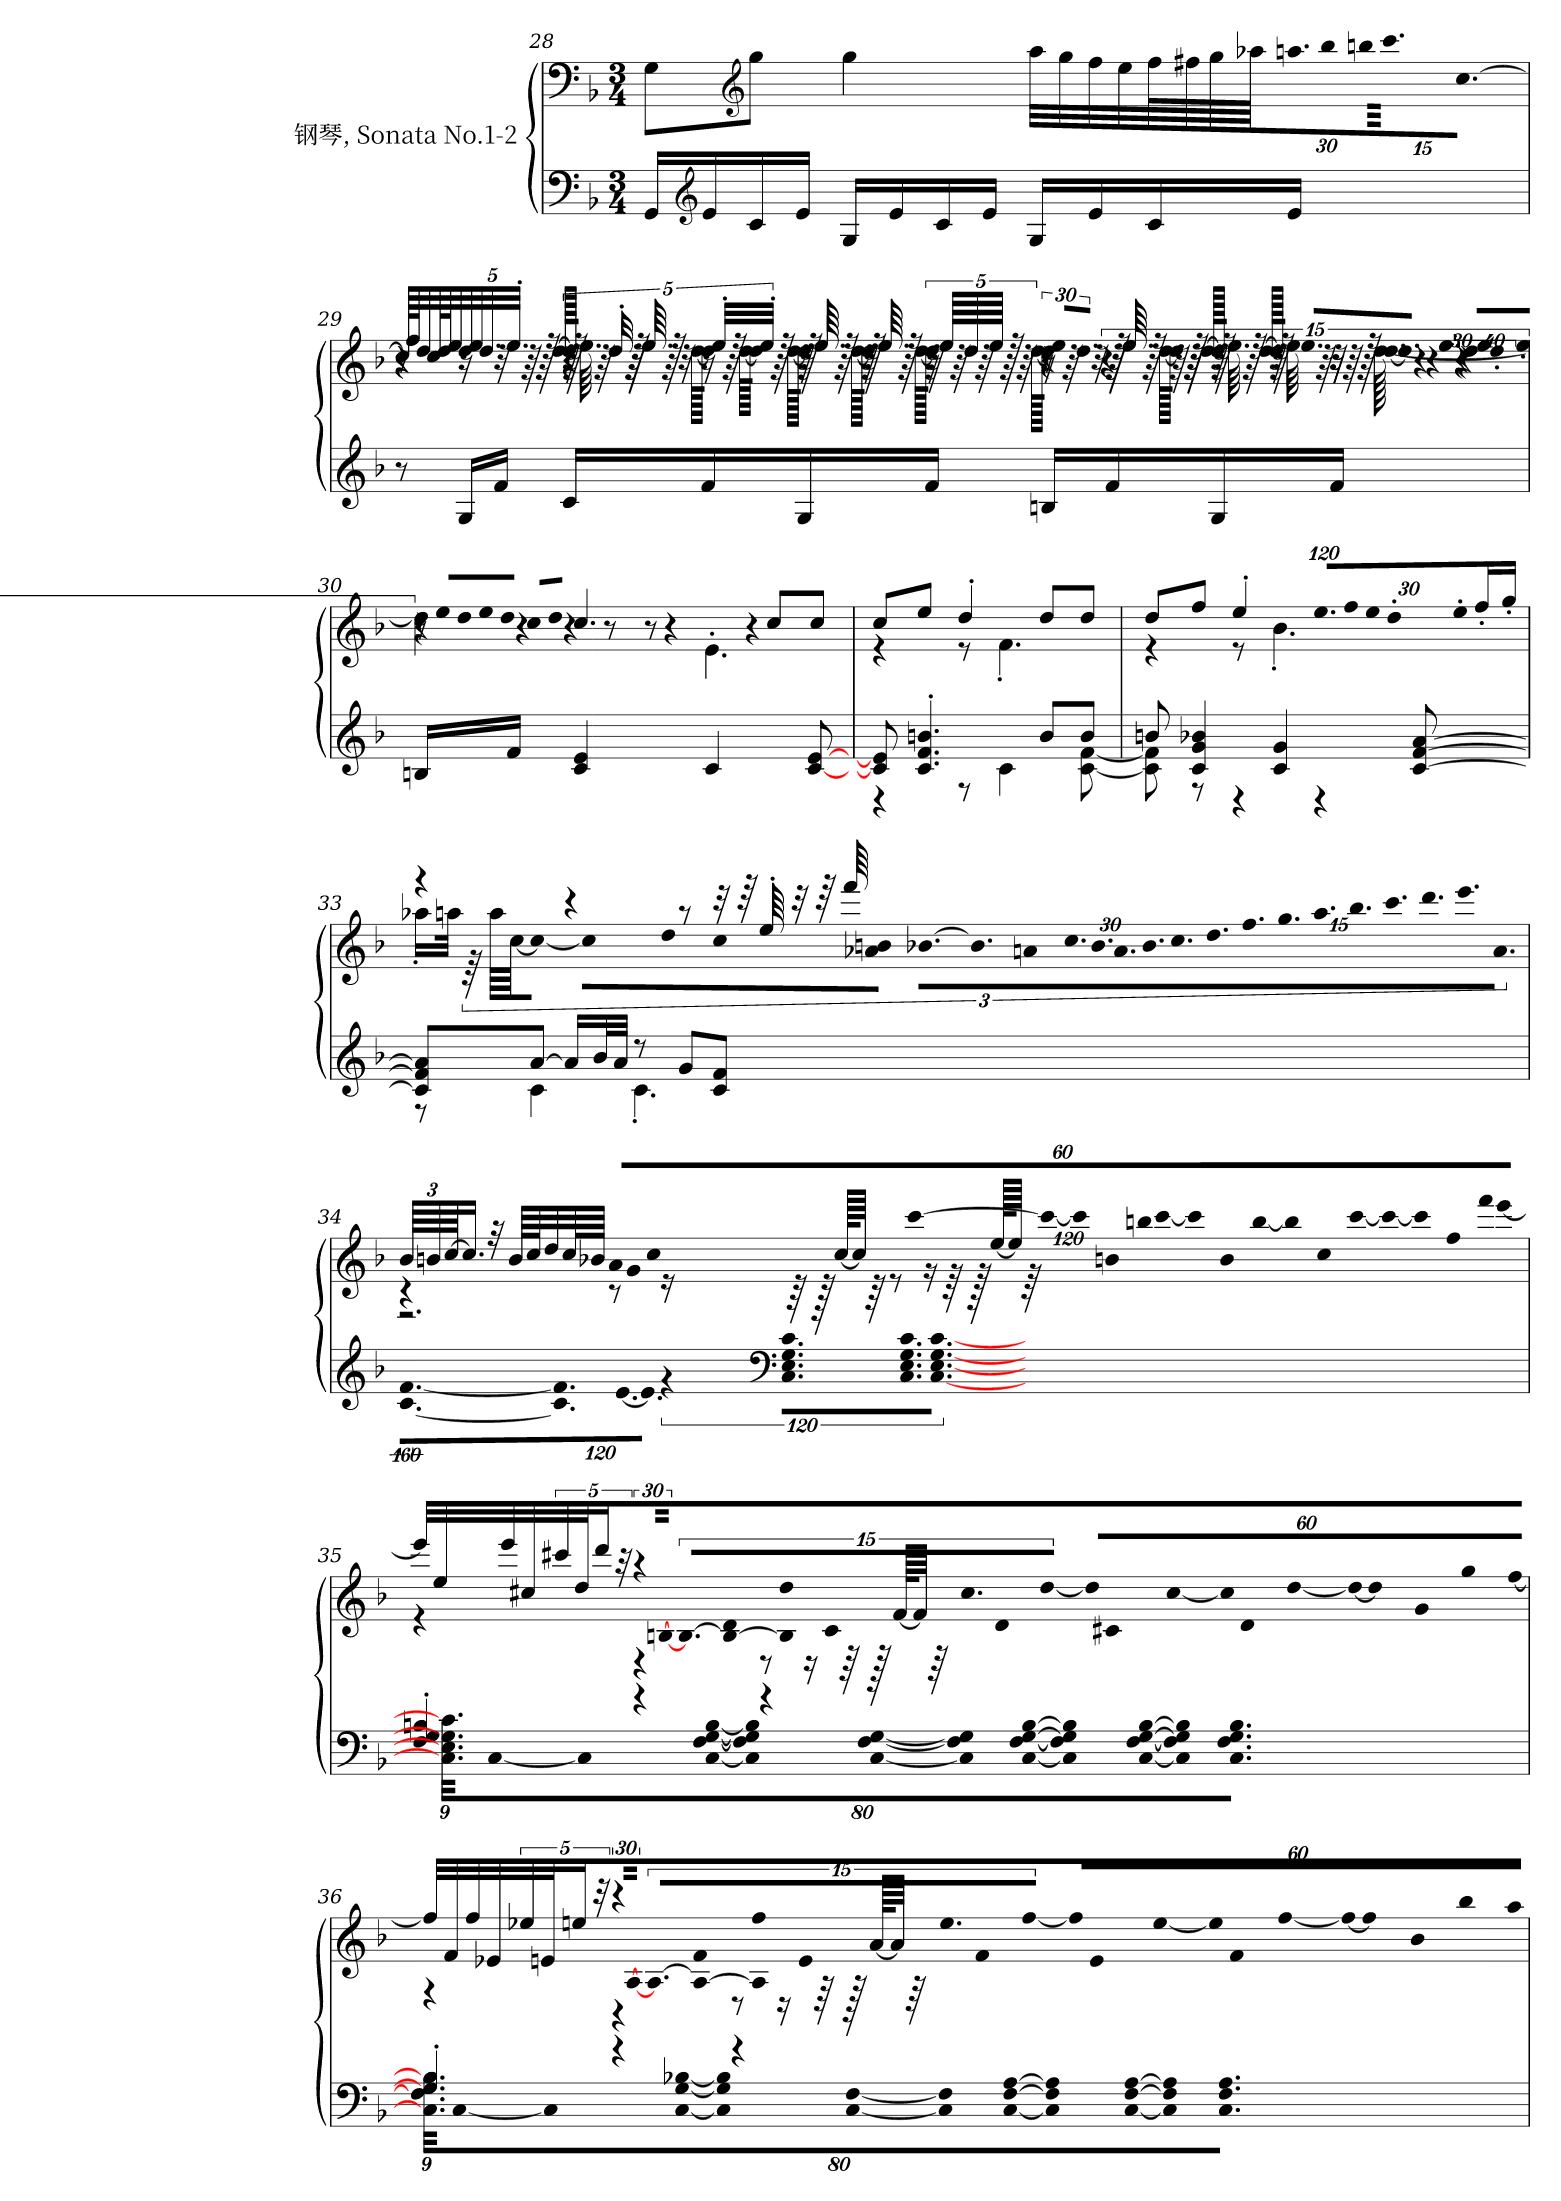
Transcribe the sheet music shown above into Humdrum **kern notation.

**kern	**kern
*part1	*part1
*staff2	*staff1
*I"钢琴, Sonata No.1-2	*
!!LO:LB:g=z
*clefF4	*clefF4
*k[b-]	*k[b-]
*M3/4	*M3/4
*MM37	*MM37
=28	=28
16GG/LL	8G\L
*clefG2	*
16e/	.
*	*clefG2
16c/	8gg\J
16e/JJ	.
16G/LL	4gg\
16e/	.
16c/	.
16e/JJ	.
16G/LL	32aa\LLL
.	32gg\
16e/	32ff\
.	32ee\
16c/	64ff\L
.	64ff#X\
.	64gg\
*	*MM39
.	64aa-X\
*	*Xbrackettup
*	*MM38
!	!LO:N:vis=256.
16e/JJ	1920%17aan\K
!	!LO:N:vis=256%9
.	960%17bb-\
!	!LO:N:vis=256%9
.	960%17bbn\
.	1920ryy
!	!LO:N:vis=256.
.	1920%17ccc\L
!	!LO:N:vis=256.
.	[1920%17cc\JJJJJ
!!LO:LB:g=z
=29	=29
*	*^
*	*	*^
*	*	*	*^
8r	64cc/LLLL]	4r	8r	4r
.	64ff/J	.	.	.
.	32dd/	.	.	.
.	64cc/L	.	.	.
.	64dd/J	.	.	.
.	32ee/	.	.	.
16G/LL	40dd/	.	16r	.
.	40ee/	.	.	.
.	40.dd/	.	.	.
16f/JJ	.	.	32r	.
.	40.ee'/JJJ	.	.	.
.	.	.	64r	.
.	.	.	128r	.
.	.	.	[128dd/KLLLL	.
*	*brackettup	*	*	*
16c/LL	40r	4r	64dd/JJJJ]	128r
.	.	.	.	64.ee\
.	.	.	64r	.
.	40dd'/	.	.	.
.	.	.	128r	64r
.	.	.	64.ee/	.
.	.	.	.	128r
.	40r	.	.	.
.	.	.	.	[128dd\KLLLL
16f/	.	.	16r	64dd\JJJJ]
.	40ee'/LLL	.	.	.
.	.	.	.	128r
.	.	.	.	[128dd\KLLLL
.	.	.	.	64dd\JJJJ]
.	40ee'/JJJ	.	.	.
.	.	.	.	128r
.	.	.	.	[128dd\KLLLL
16G/	32r	.	128r	64dd\JJJJ]
.	.	.	64.ee/	.
.	.	.	.	128r
.	.	.	.	[128dd\KLLLL
.	128r	.	32r	64dd\JJJJ]
.	64.ee/	.	.	.
.	.	.	.	128r
.	.	.	.	[128dd\KLLLL
16f/JJ	80r	.	16r	64dd\JJJJ]
.	80ee/LLLL	.	.	.
.	.	.	.	64r
.	80dd/	.	.	.
.	.	.	.	64r
.	80ee/JJJJ	.	.	.
.	.	.	.	128r
.	80r	.	.	.
.	.	.	.	[128dd\KLLLL
!	!LO:N:vis=128	!	!	!
16Bn/LL	1920%17r	8r	16r	64dd\JJJJ]
!	!LO:N:vis=256%9	!	!	!
.	960%17ee/LLLL	.	.	.
.	.	.	.	64r
!	!LO:N:vis=256.	!	!	!
.	1920%17dd/JJJJk	.	.	.
.	.	.	.	32r
.	1920ryy	.	.	.
!	!LO:N:vis=128	!	!	!
.	1920%17r	.	.	.
!	!LO:N:vis=256.	!	!	!
.	1920%17ee/LLLLL	.	.	.
!	!LO:N:vis=256.	!	!	!
.	[1920%17dd/J	.	.	.
16f/	64.dd/JJJJ]	.	128r	64r
.	.	.	64.ee/	.
.	.	.	.	128r
.	128r	.	.	[128dd\KLLLL
.	128r	.	64r	64dd\JJJJ]
.	64.ee/	.	.	.
.	.	.	128r	64r
.	.	.	[128dd/KLLLL	.
!	!LO:N:vis=64	!	!	!
16G/	960%17r	128r	64dd/JJJJ]	32r
.	.	64.ee\	.	.
.	.	.	128r	.
!	!LO:N:vis=32	!	!	!
.	640%23r	.	.	.
.	.	.	[128dd/KLLLL	.
.	.	32r	64dd/JJJJ]	128r
.	.	.	.	64.ee\
.	.	.	64r	.
!	!LO:N:vis=256%9	!	!	!
.	960%17dd/LLLL	.	.	.
16f/JJ	.	16r	16r	32r
!	!LO:N:vis=256%9	!	!	!
.	960%17ee/	.	.	.
!	!LO:N:vis=256%9	!	!	!
.	960%17dd'/	.	.	.
.	.	.	.	64r
.	1920ryy	.	.	.
!	!LO:N:vis=256%9	!	!	!
.	960%17ee'/JJJJ	.	.	.
.	.	.	.	128r
.	.	.	.	[128dd\
!!LO:LB:g=z
=30	=30	=30	=30	=30
!	!LO:N:vis=64	!	!	!
*	*	*	*v	*v
16Bn/LL	640%9r	8r	4dd\]
!	!LO:N:vis=64	!	!
.	640%9ee/LLLL	.	.
!	!LO:N:vis=64	!	!
.	640%9dd/	.	.
!	!LO:N:vis=64	!	!
.	640%9ee/	.	.
!	!LO:N:vis=64	!	!
.	640%9dd/JJJJ	.	.
16f/JJ	.	.	.
!	!LO:N:vis=64	!	!
.	640%9r	.	.
!	!LO:N:vis=64	!	!
.	640%9cc/LLLL	.	.
!	!LO:N:vis=64	!	!
.	640%9dd/JJJJ	.	.
!	!LO:N:vis=64	!	!
.	640%9r	.	.
4c/ 4e/	.	4.cc/	.
.	8r	.	.
.	.	.	8r
.	4r	.	.
4c/	.	.	4.e'\
.	.	4r	.
.	8cc/L	.	.
[8c/ [8e/	.	.	.
.	8cc/J	.	.
640ryy	.	640ryy	640ryy
*	*	*v	*v
=31	=31	=31
*^	*	*
8c/] 8e/]	4r	8cc/L	4r
4.c/' 4.f/' 4.bn/'	.	8ee/J	.
.	8r	4dd'/	8r
.	4c\	.	4.f'\
8b/L	.	8dd/L	.
8b/J	[8c\ [8f\	8dd/J	.
=32	=32	=32	=32
8bn/	8c\] 8f\]	8dd/L	4r
4c/ 4g/ 4b-X/	8r	8ff/J	.
.	4r	4ee'/	8r
4c/ 4g/	.	.	4.b-'\
*	*	*Xbrackettup	*
!	!	!LO:N:vis=32.	!
.	4r	1920%103ee/LLL	.
!	!	!LO:N:vis=256%9	!
.	.	960%17ff/L	.
!	!	!LO:N:vis=256%9	!
.	.	960%17ee/	.
!	!	!LO:N:vis=256%9	!
.	.	960%17dd'/	.
.	.	1920ryy	.
!	!	!LO:N:vis=256%9	!
.	.	960%17ee'/JJ	.
[8c/ [8f/ [8a/	.	16ff'/	.
.	.	16gg'/JJ	.
!!LO:LB:g=z	!!
=33	=33	=33	=33
8c/] 8f/] 8a/]L	8r	4r	16aa-X'\LL
.	.	.	32aan\JJk
*	*	*	*brackettup
.	.	.	96r
.	.	.	96aa\LLLL
.	.	.	[96cc\JJJ
[8a/J	4c\	.	8cc\J_
16a/LL]	.	4r	16cc\LL]
32b-/L	.	.	32dd\L
32a/JJJ	.	.	32cc\JJ
8r	4.c'\	.	8a-X\ 8bn\J
8g/L	.	8r	[16.b-X\LL
.	.	.	64.b-\LL]
.	.	.	128an\L
*	*	*	*Xbrackettup
!	!	!	!LO:N:vis=256.
8c/ 8f/J	.	32r	1920%17cc\
!	!	!	!LO:N:vis=256.
.	.	.	1920%17b-\
!	!	!	!LO:N:vis=256.
.	.	.	1920%17a\
!	!	!	!LO:N:vis=256.
.	.	.	1920%17b-\
.	.	64r	.
.	.	.	1920ryy
!	!	!	!LO:N:vis=256.
.	.	.	1920%17cc\
!	!	!	!LO:N:vis=256.
.	.	.	1920%17dd\
.	.	64ee'/	.
!	!	!	!LO:N:vis=256.
.	.	.	1920%17ff\
!	!	!	!LO:N:vis=256.
.	.	32r	1920%17gg\
!	!	!	!LO:N:vis=256.
.	.	.	1920%17aa\
!	!	!	!LO:N:vis=256.
.	.	.	1920%17bb-\
!	!	!	!LO:N:vis=256.
.	.	.	1920%17ccc\
.	.	64r	.
.	.	.	1920ryy
!	!	!	!LO:N:vis=256.
.	.	.	1920%17ddd\
!	!	!	!LO:N:vis=256.
.	.	.	1920%17eee\
.	.	64fff/	.
!	!	!	!LO:N:vis=256.
.	.	.	1920%17a\JJJJJ
!!LO:LB:g=z	!!
=34	=34	=34	=34
!	!LO:N:vis=4.	!	!
2.r	[640%137c\ [640%137f\L	96b-/LLLL	4r
.	.	96bn/	.
.	.	[96cc/JJ	.
.	.	16.cc/JJ]	.
.	.	32r	.
.	.	64b/LLLL	.
.	.	64cc/J	.
.	.	32dd/	.
!	!LO:N:vis=32.	!	!
.	1920%103c\] 1920%103f\]LL	.	.
.	.	64cc/L	.
.	.	64b-X/JJJJ	.
!	!	!LO:N:vis=32	!
.	.	1920%53a/KLL	8r
!	!LO:N:vis=32.	!	!
.	[1920%103e\	.	.
!	!	!LO:N:vis=16	!
.	.	1920%107g/	.
!	!LO:N:vis=32.	!	!
.	1920%103e\JJJ]	.	.
!	!	!LO:N:vis=64	!
.	.	640%9cc/LL	.
!	!	!LO:N:vis=64	!
.	.	[640%9ccc/J	.
!	!	!LO:N:vis=32	!
.	.	1920%53ccc/_	.
!	!LO:N:vis=32.	!	!
.	1920%103r	.	16r
!	!	!LO:N:vis=64	!
.	.	640%9ccc/L]	.
!	!	!LO:N:vis=64	!
.	.	640%9bn/JJ	.
!	!	!LO:N:vis=16	!
.	.	1920%107bbn/	.
*clefF4	*	*	*
!	!LO:N:vis=16.	!	!
.	960%103C\ 960%103E\ 960%103G\ 960%103c\LL	.	.
.	.	.	64r
.	.	.	128r
.	.	.	[128cc/KLLLL
.	.	.	64cc/JJJJ]
!	!	!LO:N:vis=32	!
.	.	[1920%53ccc/JJk	.
.	.	.	64r
.	.	.	8r
!	!	!LO:N:vis=32	!
.	.	1920%53ccc/LLL]	.
!	!	!LO:N:vis=64	!
.	.	640%9b/L	.
!	!LO:N:vis=16.	!	!
.	960%103C\ 960%103E\ 960%103G\ 960%103c\	.	.
!	!	!LO:N:vis=64	!
.	.	[640%9bb/J	.
!	!	!LO:N:vis=32	!
.	.	1920%53bb/]	.
!	!	!LO:N:vis=64	!
.	.	640%9cc/L	.
!	!	!LO:N:vis=64	!
.	.	[640%9ccc/J	.
!	!	!LO:N:vis=32	!
.	.	1920%53ccc/_	.
.	.	.	16r
!	!	!LO:N:vis=64	!
.	.	640%9ccc/L]	.
!	!LO:N:vis=16.	!	!
.	[960%103C\ [960%103E\ [960%103G\ [960%103c\JJ	.	.
!	!	!LO:N:vis=64	!
.	.	640%9ff/JJ	.
!	!	!LO:N:vis=16	!
.	.	1920%107fff/	.
.	.	.	64r
.	.	.	128r
.	.	.	[128ee/KLLLL
.	.	.	64ee/JJJJ]
!	!	!LO:N:vis=32	!
.	.	[1920%53eee/JJk	.
.	.	.	64r
1920ryy	.	.	960ryy
1920ryy	1920ryy	.	.
!!LO:PB:g=z	!!
=35	=35	=35	=35
*	*Xbrackettup	*	*
4F/' 4G/' 4Bn/'	36.C\] 36.E\] 36.G\] 36.c\]KKL	32eee/LLL]	4r
.	.	32ee/	.
!	!LO:N:vis=8	!	!
.	[640%71C\	.	.
.	.	32eee/	.
.	.	32cc#X/	.
*	*	*brackettup	*
.	.	40ccc#X/	.
.	.	40dd/J	.
!	!LO:N:vis=64	!	!
.	640%9C\KKK]	.	.
!	!LO:N:vis=8	!	!
.	[640%71C\ [640%71F\ [640%71G\ [640%71B\	.	.
.	.	20ddd/JJ	.
.	.	40r	.
!	!	!LO:N:vis=64	!
4r	.	960%17r	4r
!	!	!LO:N:vis=256%9	!
.	.	[960%17Bn/	.
!	!LO:N:vis=64	!	!
.	640%9C\] 640%9F\] 640%9G\] 640%9B\]KKK	.	.
.	.	1920ryy	.
!	!	!LO:N:vis=32.	!
.	.	1920%103B/LLL_	.
!	!LO:N:vis=8	!	!
.	[640%71C\ [640%71F\ [640%71G\	.	.
!	!	!LO:N:vis=256%9	!
.	.	960%17B/_ 960%17d/K	.
!	!	!LO:N:vis=32	!
.	.	640%23B/] 640%23dd/	.
!	!	!LO:N:vis=256%9	!
.	.	960%17c/K	.
!	!LO:N:vis=64	!	!
.	640%9C\] 640%9F\] 640%9G\]KKK	.	.
!	!	!LO:N:vis=32.	!
.	.	1920%103cc#/	.
!	!LO:N:vis=8	!	!
.	[640%71C\ [640%71F\ [640%71G\ [640%71B\	.	.
!	!	!LO:N:vis=256%9	!
.	.	960%17d/L	.
!	!	!LO:N:vis=256%9	!
.	.	[960%17dd/JJJJ	.
*	*	*Xbrackettup	*
!	!	!LO:N:vis=32	!
4r	.	1920%53dd/LLL]	8r
!	!LO:N:vis=64	!LO:N:vis=64	!
.	640%9C\] 640%9F\] 640%9G\] 640%9B\]KKK	640%9c#X/L	.
!	!LO:N:vis=8	!LO:N:vis=64	!
.	[640%71C\ [640%71F\ [640%71G\ [640%71B\	[640%9cc#/J	.
!	!	!LO:N:vis=32	!
.	.	1920%53cc#/]	.
!	!	!LO:N:vis=64	!
.	.	640%9d/L	.
!	!	!LO:N:vis=64	!
.	.	[640%9dd/J	.
!	!	!LO:N:vis=32	!
.	.	1920%53dd/_	.
.	.	.	16r
!	!	!LO:N:vis=64	!
.	.	640%9dd/L]	.
!	!LO:N:vis=64	!	!
.	640%9C\] 640%9F\] 640%9G\] 640%9B\]KKL	.	.
!	!	!LO:N:vis=64	!
.	.	640%9g/JJ	.
.	[18.C\ [18.F\ [18.G\ [18.B\JJ	.	.
!	!	!LO:N:vis=16	!
.	.	1920%107gg/	.
.	.	.	64r
.	.	.	128r
.	.	.	[128f/KLLLL
.	.	.	64f/JJJJ]
!	!	!LO:N:vis=32	!
.	.	[1920%53ff/JJk	.
.	.	.	64r
1920ryy	1920ryy	.	1920ryy
!!LO:LB:g=z	!!
=36	=36	=36	=36
4G/' 4B-/'	36.C\] 36.F\] 36.G\] 36.B\]KKL	32ff/LLL]	4r
.	.	32f/	.
!	!LO:N:vis=8	!	!
.	[640%71C\	.	.
.	.	32ff/	.
.	.	32e-X/	.
*	*	*brackettup	*
.	.	40ee-X/	.
.	.	40en/J	.
!	!LO:N:vis=64	!	!
.	640%9C\KKK]	.	.
!	!LO:N:vis=8	!	!
.	[640%71C\ [640%71G\ [640%71B-X\	.	.
.	.	20een/JJ	.
.	.	40r	.
!	!	!LO:N:vis=64	!
4r	.	960%17r	4r
!	!	!LO:N:vis=256%9	!
.	.	[960%17A/	.
!	!LO:N:vis=64	!	!
.	640%9C\] 640%9G\] 640%9B-\]KKK	.	.
.	.	1920ryy	.
!	!	!LO:N:vis=32.	!
.	.	1920%103A/LLL_	.
!	!LO:N:vis=8	!	!
.	[640%71C\ [640%71F\	.	.
!	!	!LO:N:vis=256%9	!
.	.	960%17A/_ 960%17f/K	.
!	!	!LO:N:vis=32	!
.	.	640%23A/] 640%23ff/	.
!	!	!LO:N:vis=256%9	!
.	.	960%17e/K	.
!	!LO:N:vis=64	!	!
.	640%9C\] 640%9F\]KKK	.	.
!	!	!LO:N:vis=32.	!
.	.	1920%103ee/	.
!	!LO:N:vis=8	!	!
.	[640%71C\ [640%71F\ [640%71A\	.	.
!	!	!LO:N:vis=256%9	!
.	.	960%17f/L	.
!	!	!LO:N:vis=256%9	!
.	.	[960%17ff/JJJJ	.
*	*	*Xbrackettup	*
!	!	!LO:N:vis=32	!
4r	.	1920%53ff/LLL]	8r
!	!LO:N:vis=64	!LO:N:vis=64	!
.	640%9C\] 640%9F\] 640%9A\]KKK	640%9e/L	.
!	!LO:N:vis=8	!LO:N:vis=64	!
.	[640%71C\ [640%71F\ [640%71A\	[640%9ee/J	.
!	!	!LO:N:vis=32	!
.	.	1920%53ee/]	.
!	!	!LO:N:vis=64	!
.	.	640%9f/L	.
!	!	!LO:N:vis=64	!
.	.	[640%9ff/J	.
!	!	!LO:N:vis=32	!
.	.	1920%53ff/_	.
.	.	.	16r
!	!	!LO:N:vis=64	!
.	.	640%9ff/L]	.
!	!LO:N:vis=64	!	!
.	640%9C\] 640%9F\] 640%9A\]KKL	.	.
!	!	!LO:N:vis=64	!
.	.	640%9b-/JJ	.
.	[18.C\ [18.F\ [18.A\JJ	.	.
!	!	!LO:N:vis=16	!
.	.	1920%107bb-/	.
.	.	.	64r
.	.	.	128r
.	.	.	[128a/KLLLL
.	.	.	64a/JJJJ]
!	!	!LO:N:vis=32	!
.	.	[1920%53aa/JJk	.
.	.	.	64r
1920ryy	1920ryy	.	1920ryy
*v	*v	*	*
*	*v	*v
=	=
*-	*-
